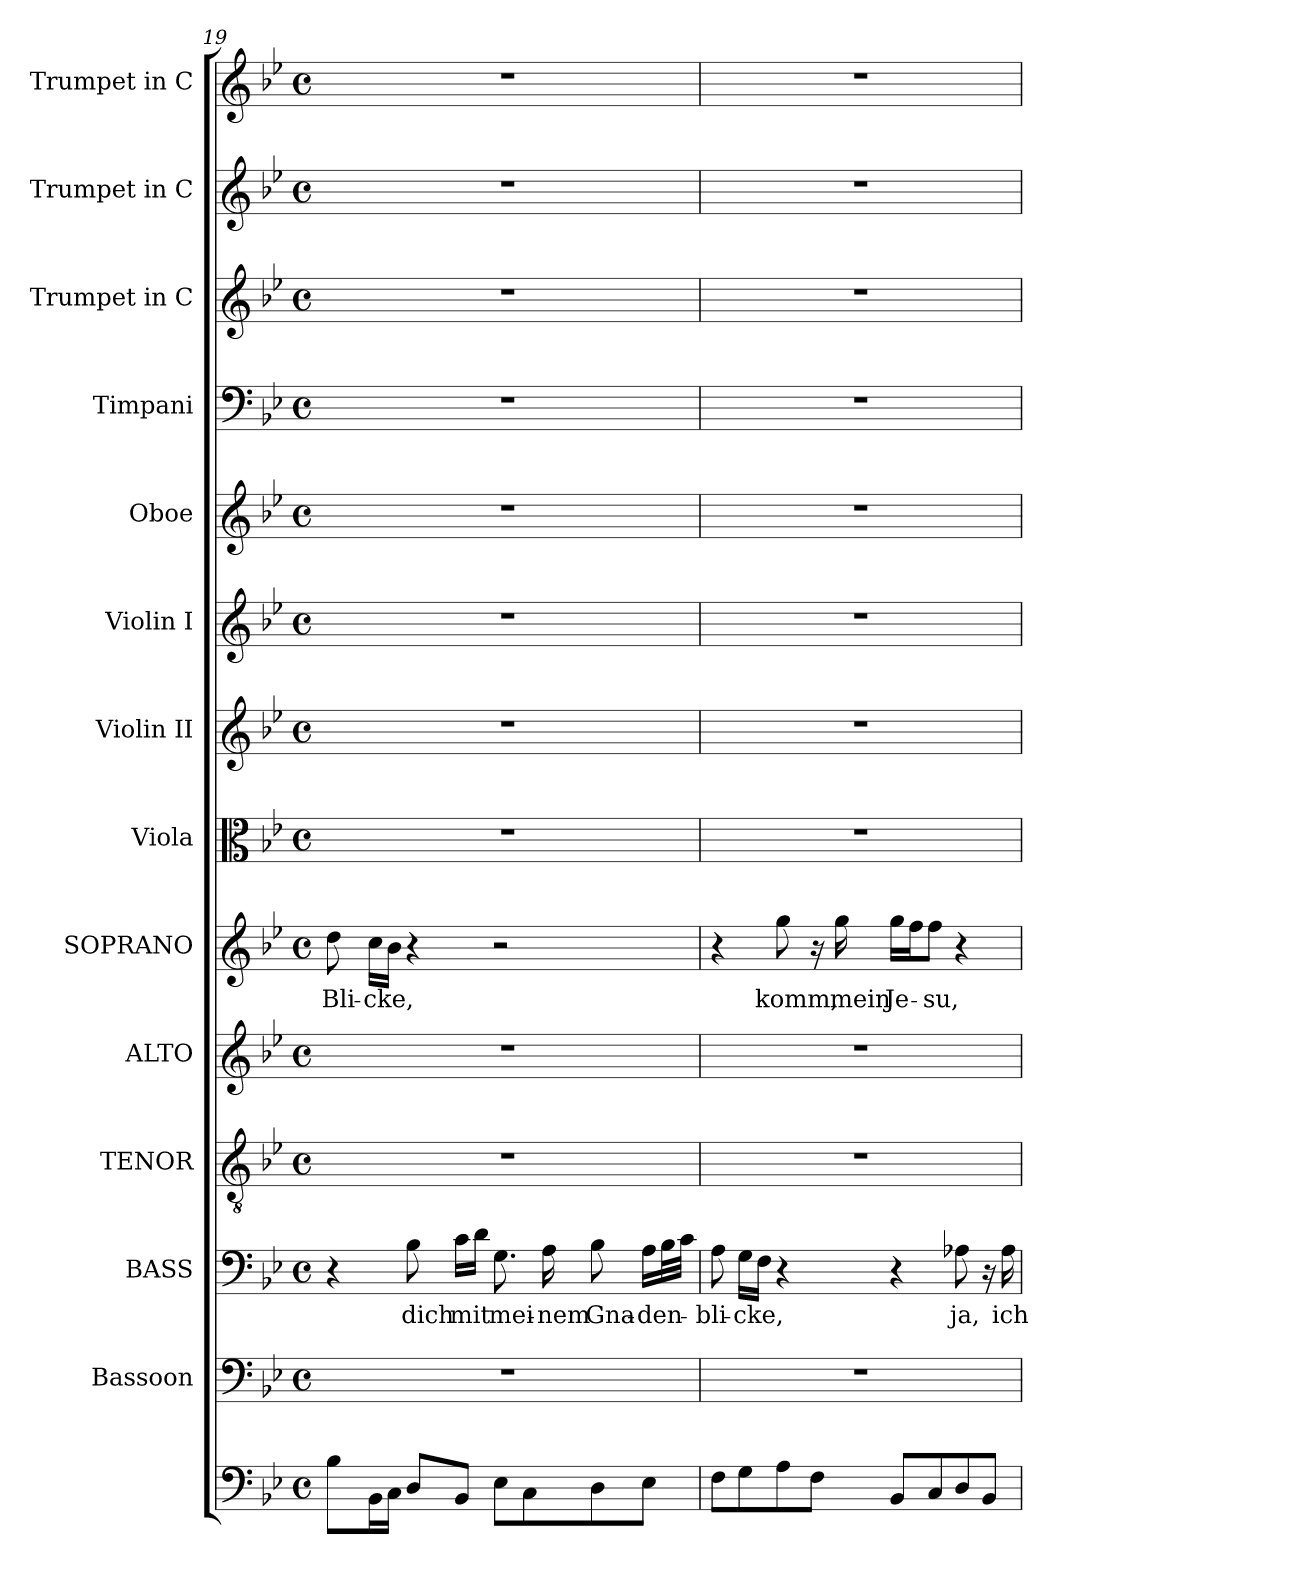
**kern	**kern	**kern	**text	**kern	**kern	**kern	**text	**kern	**kern	**kern	**kern	**kern	**kern	**kern	**kern
*part14	*part13	*part12	*part12	*part11	*part10	*part9	*part9	*part8	*part7	*part6	*part5	*part4	*part3	*part2	*part1
*staff14	*staff13	*staff12	*staff12	*staff11	*staff10	*staff9	*staff9	*staff8	*staff7	*staff6	*staff5	*staff4	*staff3	*staff2	*staff1
*	*I"Bassoon	*I"BASS	*	*I"TENOR	*I"ALTO	*I"SOPRANO	*	*I"Viola	*I"Violin II	*I"Violin I	*I"Oboe	*I"Timpani	*I"Trumpet in C	*I"Trumpet in C	*I"Trumpet in C
*	*	*	*	*	*I'Alto	*I'Soprano	*	*I'Viola	*I'Violin II	*I'Violin I	*I'Oboe	*I'Timp.	*	*	*
*clefF4	*clefF4	*clefF4	*	*clefGv2	*clefG2	*clefG2	*	*clefC3	*clefG2	*clefG2	*clefG2	*clefF4	*clefG2	*clefG2	*clefG2
*	*	*	*	*ITrd7c12	*	*	*	*	*	*	*	*	*	*	*
*k[b-e-]	*k[b-e-]	*k[b-e-]	*	*k[b-e-]	*k[b-e-]	*k[b-e-]	*	*k[b-e-]	*k[b-e-]	*k[b-e-]	*k[b-e-]	*k[b-e-]	*k[b-e-]	*k[b-e-]	*k[b-e-]
*B-:	*B-:	*B-:	*	*B-:	*B-:	*B-:	*	*B-:	*B-:	*B-:	*B-:	*B-:	*B-:	*B-:	*B-:
*M4/4	*M4/4	*M4/4	*	*M4/4	*M4/4	*M4/4	*	*M4/4	*M4/4	*M4/4	*M4/4	*M4/4	*M4/4	*M4/4	*M4/4
*met(c)	*met(c)	*met(c)	*	*met(c)	*met(c)	*met(c)	*	*met(c)	*met(c)	*met(c)	*met(c)	*met(c)	*met(c)	*met(c)	*met(c)
=19	=19	=19	=19	=19	=19	=19	=19	=19	=19	=19	=19	=19	=19	=19	=19
!	!	!	!	!	!	!	!LO:LY:b:color=#000000	!	!	!	!	!	!	!	!
8B-i\L	1r	4r	.	1r	1r	8ddi\	Bli-	1r	1r	1r	1r	1r	1r	1r	1r
!	!	!	!	!	!	!	!LO:LY:b:color=#000000	!	!	!	!	!	!	!	!
16BB-i\L	.	.	.	.	.	16cci\LL	-cke,	.	.	.	.	.	.	.	.
16Ci\JJ	.	.	.	.	.	16b-i\JJ	.	.	.	.	.	.	.	.	.
!	!	!	!LO:LY:b:color=#000000	!	!	!	!	!	!	!	!	!	!	!	!
8Di/L	.	8B-i\	dich	.	.	4r	.	.	.	.	.	.	.	.	.
!	!	!	!LO:LY:b:color=#000000	!	!	!	!	!	!	!	!	!	!	!	!
8BB-i/J	.	16ci\LL	mit	.	.	.	.	.	.	.	.	.	.	.	.
.	.	16di\JJ	.	.	.	.	.	.	.	.	.	.	.	.	.
!	!	!	!LO:LY:b:color=#000000	!	!	!	!	!	!	!	!	!	!	!	!
8E-i\L	.	8.Gi\	mei-	.	.	2r	.	.	.	.	.	.	.	.	.
8Ci\	.	.	.	.	.	.	.	.	.	.	.	.	.	.	.
!	!	!	!LO:LY:b:color=#000000	!	!	!	!	!	!	!	!	!	!	!	!
.	.	16Ai\	-nem	.	.	.	.	.	.	.	.	.	.	.	.
!	!	!	!LO:LY:b:color=#000000	!	!	!	!	!	!	!	!	!	!	!	!
8Di\	.	8B-i\	Gna-	.	.	.	.	.	.	.	.	.	.	.	.
!	!	!	!LO:LY:b:color=#000000	!	!	!	!	!	!	!	!	!	!	!	!
8E-i\J	.	16Ai\LL	-den-	.	.	.	.	.	.	.	.	.	.	.	.
.	.	32B-i\L	.	.	.	.	.	.	.	.	.	.	.	.	.
.	.	32ci\JJJ	.	.	.	.	.	.	.	.	.	.	.	.	.
!!LO:LB:g=z
=20	=20	=20	=20	=20	=20	=20	=20	=20	=20	=20	=20	=20	=20	=20	=20
!	!	!	!LO:LY:b:color=#000000	!	!	!	!	!	!	!	!	!	!	!	!
8Fi\L	1r	8Ai\	-bli-	1r	1r	4r	.	1r	1r	1r	1r	1r	1r	1r	1r
!	!	!	!LO:LY:b:color=#000000	!	!	!	!	!	!	!	!	!	!	!	!
8Gi\	.	16Gi\LL	-cke,	.	.	.	.	.	.	.	.	.	.	.	.
.	.	16Fi\JJ	.	.	.	.	.	.	.	.	.	.	.	.	.
!	!	!	!	!	!	!	!LO:LY:b:color=#000000	!	!	!	!	!	!	!	!
8Ai\	.	4r	.	.	.	8ggi\	komm,	.	.	.	.	.	.	.	.
8Fi\J	.	.	.	.	.	16r	.	.	.	.	.	.	.	.	.
!	!	!	!	!	!	!	!LO:LY:b:color=#000000	!	!	!	!	!	!	!	!
.	.	.	.	.	.	16ggi\	mein	.	.	.	.	.	.	.	.
!	!	!	!	!	!	!	!LO:LY:b:color=#000000	!	!	!	!	!	!	!	!
8BB-i/L	.	4r	.	.	.	16ggi\LL	Je-	.	.	.	.	.	.	.	.
.	.	.	.	.	.	16ffi\J	.	.	.	.	.	.	.	.	.
!	!	!	!	!	!	!	!LO:LY:b:color=#000000	!	!	!	!	!	!	!	!
8Ci/	.	.	.	.	.	8ffi\J	-su,	.	.	.	.	.	.	.	.
!	!	!	!LO:LY:b:color=#000000	!	!	!	!	!	!	!	!	!	!	!	!
8Di/	.	8A-Xi\	ja,	.	.	4r	.	.	.	.	.	.	.	.	.
8BB-i/J	.	16r	.	.	.	.	.	.	.	.	.	.	.	.	.
!	!	!	!LO:LY:b:color=#000000	!	!	!	!	!	!	!	!	!	!	!	!
.	.	16A-i\	ich	.	.	.	.	.	.	.	.	.	.	.	.
=	=	=	=	=	=	=	=	=	=	=	=	=	=	=	=
*-	*-	*-	*-	*-	*-	*-	*-	*-	*-	*-	*-	*-	*-	*-	*-
